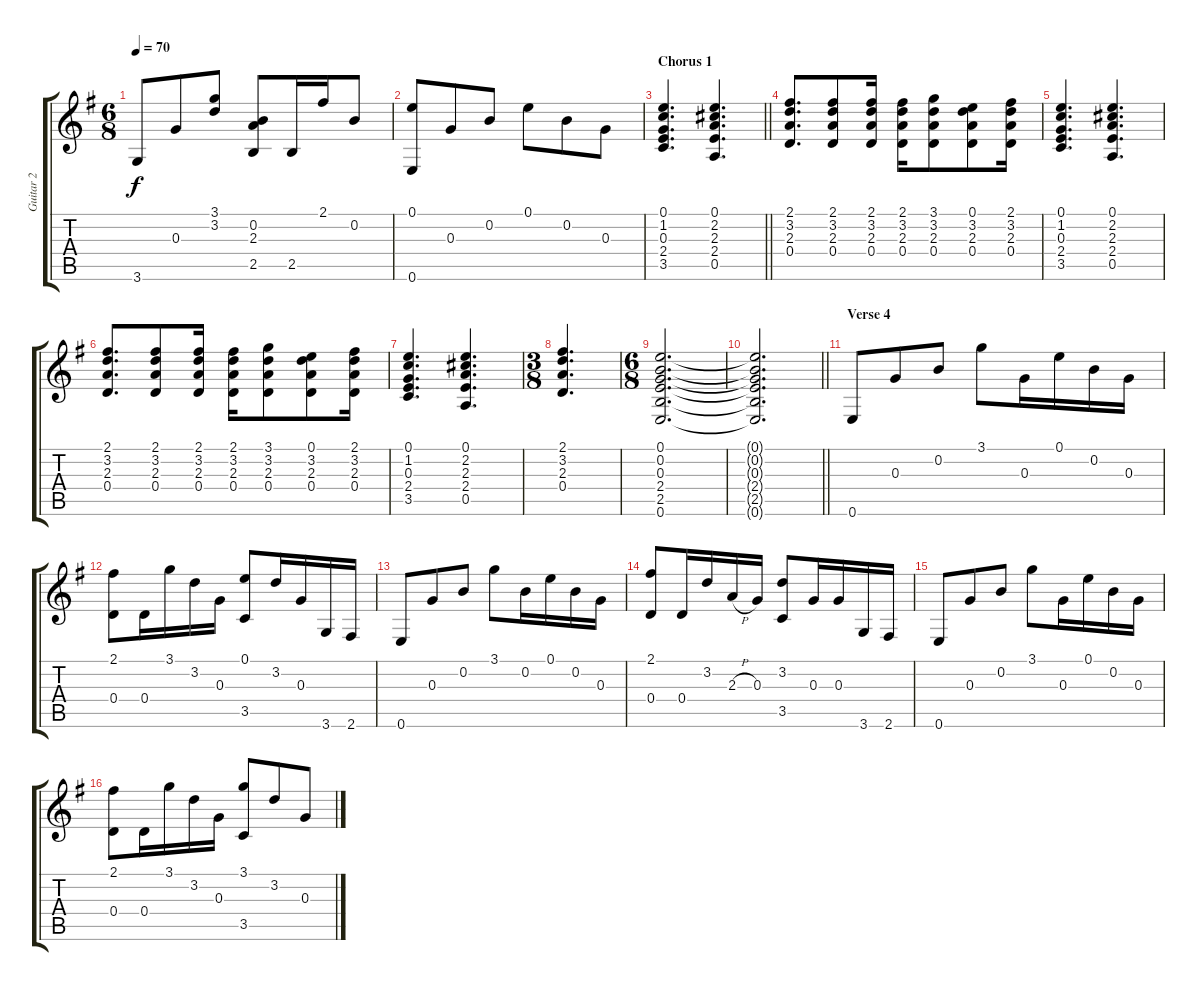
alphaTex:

\track ("Guitar 2" "Guitar 2") {instrument electricguitarclean}
\staff {score tabs}
\tuning (E4 B3 G3 D3 A2 E2) {hide}
\ts (6 8)
\tempo 70
\clef g2
\ks g
3.6.8{dy f} 0.3.8 (3.1 3.2).8 (0.2 2.3 2.5).8 2.5.16 2.1.16 0.2.8 |
(0.1 0.6).8 0.3.8 0.2.8 0.1.8 0.2.8 0.3.8 |
\section ("" "Chorus 1")
\barLineRight lightlight
(0.1 1.2 0.3 2.4 3.5).4{d} (0.1 2.2 2.3 2.4 0.5).4{d} |
(2.1 3.2 2.3 0.4).8{d} (2.1 3.2 2.3 0.4).8 (2.1 3.2 2.3 0.4).16 (2.1 3.2 2.3 0.4).16 (3.1 3.2 2.3 0.4).8 (0.1 3.2 2.3 0.4).8 (2.1 3.2 2.3 0.4).16 |
(0.1 1.2 0.3 2.4 3.5).4{d} (0.1 2.2 2.3 2.4 0.5).4{d} |
(2.1 3.2 2.3 0.4).8{d} (2.1 3.2 2.3 0.4).8 (2.1 3.2 2.3 0.4).16 (2.1 3.2 2.3 0.4).16 (3.1 3.2 2.3 0.4).8 (0.1 3.2 2.3 0.4).8 (2.1 3.2 2.3 0.4).16 |
(0.1 1.2 0.3 2.4 3.5).4{d} (0.1 2.2 2.3 2.4 0.5).4{d} |
\ts (3 8)
(2.1 3.2 2.3 0.4).4{d} |
\ts (6 8)
(0.1 0.2 0.3 2.4 2.5 0.6).2{d} |
\barLineRight lightlight
(0.1{t} 0.2{t} 0.3{t} 2.4{t} 2.5{t} 0.6{t}).2{d} |
\section ("" "Verse 4")
0.6.8 0.3.8 0.2.8 3.1.8 0.3.16 0.1.16 0.2.16 0.3.16 |
(2.1 0.4).8 0.4.16 3.1.16 3.2.16 0.3.16 (0.1 3.5).8 3.2.16 0.3.16 3.6.16 2.6.16 |
0.6.8 0.3.8 0.2.8 3.1.8 0.2.16 0.1.16 0.2.16 0.3.16 |
(2.1 0.4).8 0.4.16 3.2.16 2.3{h}.16 0.3.16 (3.2 3.5).8 0.3.16 0.3.16 3.6.16 2.6.16 |
0.6.8 0.3.8 0.2.8 3.1.8 0.3.16 0.1.16 0.2.16 0.3.16 |
(2.1 0.4).8 0.4.16 3.1.16 3.2.16 0.3.16 (3.1 3.5).8 3.2.8 0.3.8
